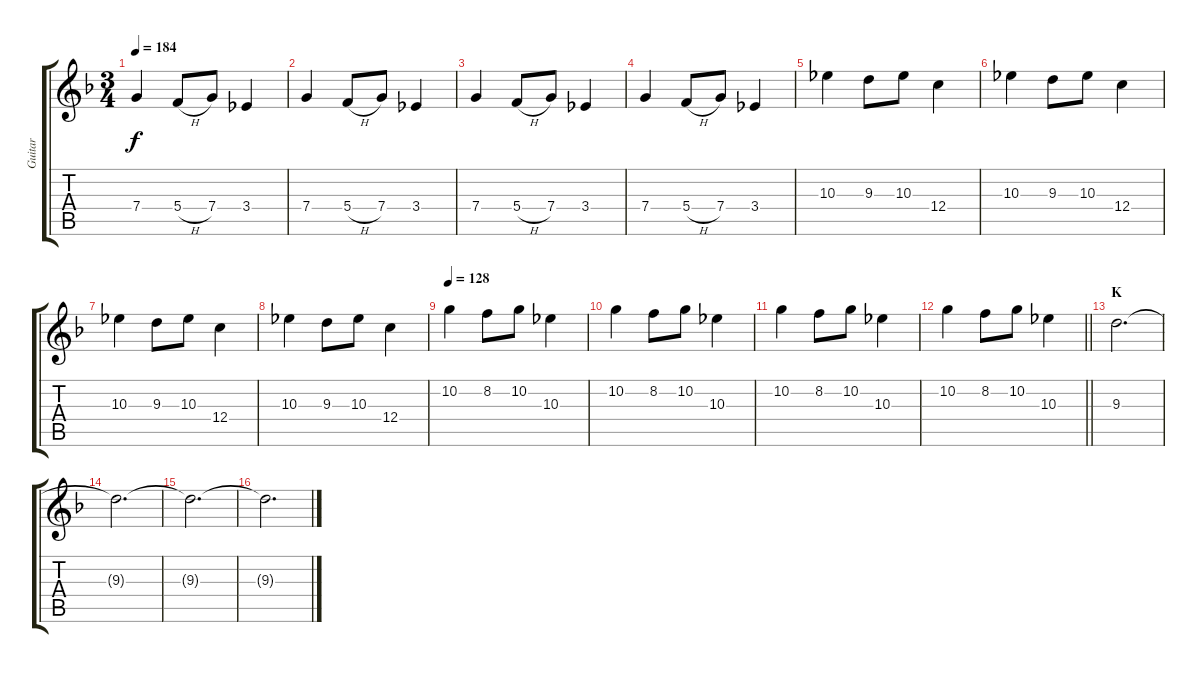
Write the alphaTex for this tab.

\track ("Guitar" "Guitar") {instrument distortionguitar}
\staff {score tabs}
\tuning (D4 A3 F3 C3 G2 C2) {hide}
\ts (3 4)
\tempo 184
\clef g2
\ks f
7.4.4{dy f} 5.4{h}.8 7.4.8 3.4.4 |
7.4.4 5.4{h}.8 7.4.8 3.4.4 |
7.4.4 5.4{h}.8 7.4.8 3.4.4 |
7.4.4 5.4{h}.8 7.4.8 3.4.4 |
10.3.4 9.3.8 10.3.8 12.4.4 |
10.3.4 9.3.8 10.3.8 12.4.4 |
10.3.4 9.3.8 10.3.8 12.4.4 |
10.3.4 9.3.8 10.3.8 12.4.4 |
\tempo 128
10.2.4 8.2.8 10.2.8 10.3.4 |
10.2.4 8.2.8 10.2.8 10.3.4 |
10.2.4 8.2.8 10.2.8 10.3.4 |
\barLineRight lightlight
10.2.4 8.2.8 10.2.8 10.3.4 |
\section ("" "K")
9.3.2{d} |
9.3{t}.2{d} |
9.3{t}.2{d} |
9.3{t}.2{d}
